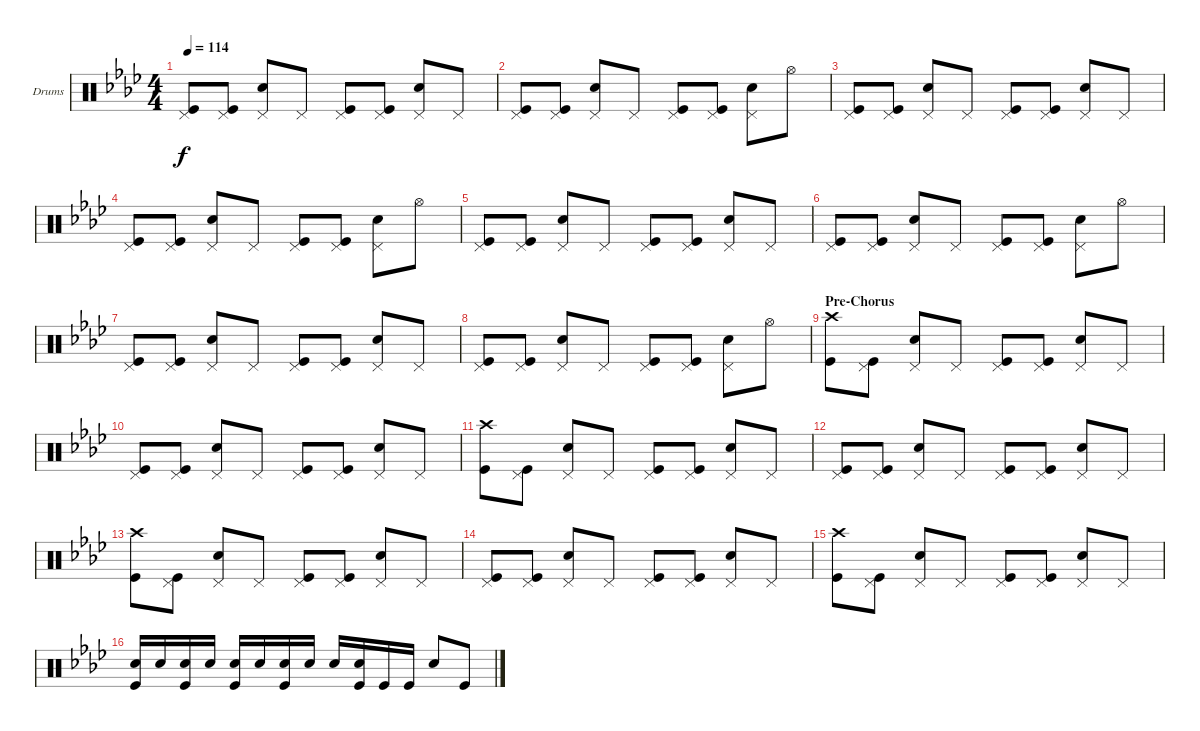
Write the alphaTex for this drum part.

\defaultSystemsLayout 4
\bracketExtendMode groupsimilarinstruments
\firstSystemTrackNameOrientation horizontal
\otherSystemsTrackNameOrientation horizontal
\track ("Drums" "Drums") {instrument percussion}
\staff {score}
\articulation defaults
\ts (4 4)
\tempo 114
\clef neutral
\ks ab
("Kick (hit)" "Pedal Hi-Hat (hit)").8{dy f} ("Kick (hit)" "Pedal Hi-Hat (hit)").8 ("Snare (hit) 2" "Pedal Hi-Hat (hit)").8 "Pedal Hi-Hat (hit)".8 ("Kick (hit)" "Pedal Hi-Hat (hit)").8 ("Kick (hit)" "Pedal Hi-Hat (hit)").8 ("Snare (hit) 2" "Pedal Hi-Hat (hit)").8 "Pedal Hi-Hat (hit)".8 |
("Kick (hit)" "Pedal Hi-Hat (hit)").8 ("Kick (hit)" "Pedal Hi-Hat (hit)").8 ("Snare (hit) 2" "Pedal Hi-Hat (hit)").8 "Pedal Hi-Hat (hit)".8 ("Kick (hit)" "Pedal Hi-Hat (hit)").8 ("Kick (hit)" "Pedal Hi-Hat (hit)").8 ("Snare (hit) 2" "Pedal Hi-Hat (hit)").8 "Hi-Hat (open)".8 |
("Kick (hit)" "Pedal Hi-Hat (hit)").8 ("Kick (hit)" "Pedal Hi-Hat (hit)").8 ("Snare (hit) 2" "Pedal Hi-Hat (hit)").8 "Pedal Hi-Hat (hit)".8 ("Kick (hit)" "Pedal Hi-Hat (hit)").8 ("Kick (hit)" "Pedal Hi-Hat (hit)").8 ("Snare (hit) 2" "Pedal Hi-Hat (hit)").8 "Pedal Hi-Hat (hit)".8 |
("Kick (hit)" "Pedal Hi-Hat (hit)").8 ("Kick (hit)" "Pedal Hi-Hat (hit)").8 ("Snare (hit) 2" "Pedal Hi-Hat (hit)").8 "Pedal Hi-Hat (hit)".8 ("Kick (hit)" "Pedal Hi-Hat (hit)").8 ("Kick (hit)" "Pedal Hi-Hat (hit)").8 ("Snare (hit) 2" "Pedal Hi-Hat (hit)").8 "Hi-Hat (open)".8 |
("Kick (hit)" "Pedal Hi-Hat (hit)").8 ("Kick (hit)" "Pedal Hi-Hat (hit)").8 ("Snare (hit) 2" "Pedal Hi-Hat (hit)").8 "Pedal Hi-Hat (hit)".8 ("Kick (hit)" "Pedal Hi-Hat (hit)").8 ("Kick (hit)" "Pedal Hi-Hat (hit)").8 ("Snare (hit) 2" "Pedal Hi-Hat (hit)").8 "Pedal Hi-Hat (hit)".8 |
("Kick (hit)" "Pedal Hi-Hat (hit)").8 ("Kick (hit)" "Pedal Hi-Hat (hit)").8 ("Snare (hit) 2" "Pedal Hi-Hat (hit)").8 "Pedal Hi-Hat (hit)".8 ("Kick (hit)" "Pedal Hi-Hat (hit)").8 ("Kick (hit)" "Pedal Hi-Hat (hit)").8 ("Snare (hit) 2" "Pedal Hi-Hat (hit)").8 "Hi-Hat (open)".8 |
("Kick (hit)" "Pedal Hi-Hat (hit)").8 ("Kick (hit)" "Pedal Hi-Hat (hit)").8 ("Snare (hit) 2" "Pedal Hi-Hat (hit)").8 "Pedal Hi-Hat (hit)".8 ("Kick (hit)" "Pedal Hi-Hat (hit)").8 ("Kick (hit)" "Pedal Hi-Hat (hit)").8 ("Snare (hit) 2" "Pedal Hi-Hat (hit)").8 "Pedal Hi-Hat (hit)".8 |
("Kick (hit)" "Pedal Hi-Hat (hit)").8 ("Kick (hit)" "Pedal Hi-Hat (hit)").8 ("Snare (hit) 2" "Pedal Hi-Hat (hit)").8 "Pedal Hi-Hat (hit)".8 ("Kick (hit)" "Pedal Hi-Hat (hit)").8 ("Kick (hit)" "Pedal Hi-Hat (hit)").8 ("Snare (hit) 2" "Pedal Hi-Hat (hit)").8 "Hi-Hat (open)".8 |
\section ("" "Pre-Chorus")
("Kick (hit)" "Crash high (hit)").8 ("Kick (hit)" "Pedal Hi-Hat (hit)").8 ("Snare (hit) 2" "Pedal Hi-Hat (hit)").8 "Pedal Hi-Hat (hit)".8 ("Kick (hit)" "Pedal Hi-Hat (hit)").8 ("Kick (hit)" "Pedal Hi-Hat (hit)").8 ("Snare (hit) 2" "Pedal Hi-Hat (hit)").8 "Pedal Hi-Hat (hit)".8 |
("Kick (hit)" "Pedal Hi-Hat (hit)").8 ("Kick (hit)" "Pedal Hi-Hat (hit)").8 ("Snare (hit) 2" "Pedal Hi-Hat (hit)").8 "Pedal Hi-Hat (hit)".8 ("Kick (hit)" "Pedal Hi-Hat (hit)").8 ("Kick (hit)" "Pedal Hi-Hat (hit)").8 ("Snare (hit) 2" "Pedal Hi-Hat (hit)").8 "Pedal Hi-Hat (hit)".8 |
("Kick (hit)" "Crash high (hit)").8 ("Kick (hit)" "Pedal Hi-Hat (hit)").8 ("Snare (hit) 2" "Pedal Hi-Hat (hit)").8 "Pedal Hi-Hat (hit)".8 ("Kick (hit)" "Pedal Hi-Hat (hit)").8 ("Kick (hit)" "Pedal Hi-Hat (hit)").8 ("Snare (hit) 2" "Pedal Hi-Hat (hit)").8 "Pedal Hi-Hat (hit)".8 |
("Kick (hit)" "Pedal Hi-Hat (hit)").8 ("Kick (hit)" "Pedal Hi-Hat (hit)").8 ("Snare (hit) 2" "Pedal Hi-Hat (hit)").8 "Pedal Hi-Hat (hit)".8 ("Kick (hit)" "Pedal Hi-Hat (hit)").8 ("Kick (hit)" "Pedal Hi-Hat (hit)").8 ("Snare (hit) 2" "Pedal Hi-Hat (hit)").8 "Pedal Hi-Hat (hit)".8 |
("Kick (hit)" "Crash high (hit)").8 ("Kick (hit)" "Pedal Hi-Hat (hit)").8 ("Snare (hit) 2" "Pedal Hi-Hat (hit)").8 "Pedal Hi-Hat (hit)".8 ("Kick (hit)" "Pedal Hi-Hat (hit)").8 ("Kick (hit)" "Pedal Hi-Hat (hit)").8 ("Snare (hit) 2" "Pedal Hi-Hat (hit)").8 "Pedal Hi-Hat (hit)".8 |
("Kick (hit)" "Pedal Hi-Hat (hit)").8 ("Kick (hit)" "Pedal Hi-Hat (hit)").8 ("Snare (hit) 2" "Pedal Hi-Hat (hit)").8 "Pedal Hi-Hat (hit)".8 ("Kick (hit)" "Pedal Hi-Hat (hit)").8 ("Kick (hit)" "Pedal Hi-Hat (hit)").8 ("Snare (hit) 2" "Pedal Hi-Hat (hit)").8 "Pedal Hi-Hat (hit)".8 |
("Kick (hit)" "Crash high (hit)").8 ("Kick (hit)" "Pedal Hi-Hat (hit)").8 ("Snare (hit) 2" "Pedal Hi-Hat (hit)").8 "Pedal Hi-Hat (hit)".8 ("Kick (hit)" "Pedal Hi-Hat (hit)").8 ("Kick (hit)" "Pedal Hi-Hat (hit)").8 ("Snare (hit) 2" "Pedal Hi-Hat (hit)").8 "Pedal Hi-Hat (hit)".8 |
("Snare (hit) 2" "Kick (hit)").16 "Snare (hit) 2".16 ("Snare (hit) 2" "Kick (hit)").16 "Snare (hit) 2".16 ("Snare (hit) 2" "Kick (hit)").16 "Snare (hit) 2".16 ("Snare (hit) 2" "Kick (hit)").16 "Snare (hit) 2".16 "Snare (hit) 2".16 ("Snare (hit) 2" "Kick (hit)").16 "Kick (hit)".16 "Kick (hit)".16 "Snare (hit) 2".8 "Kick (hit)".8
